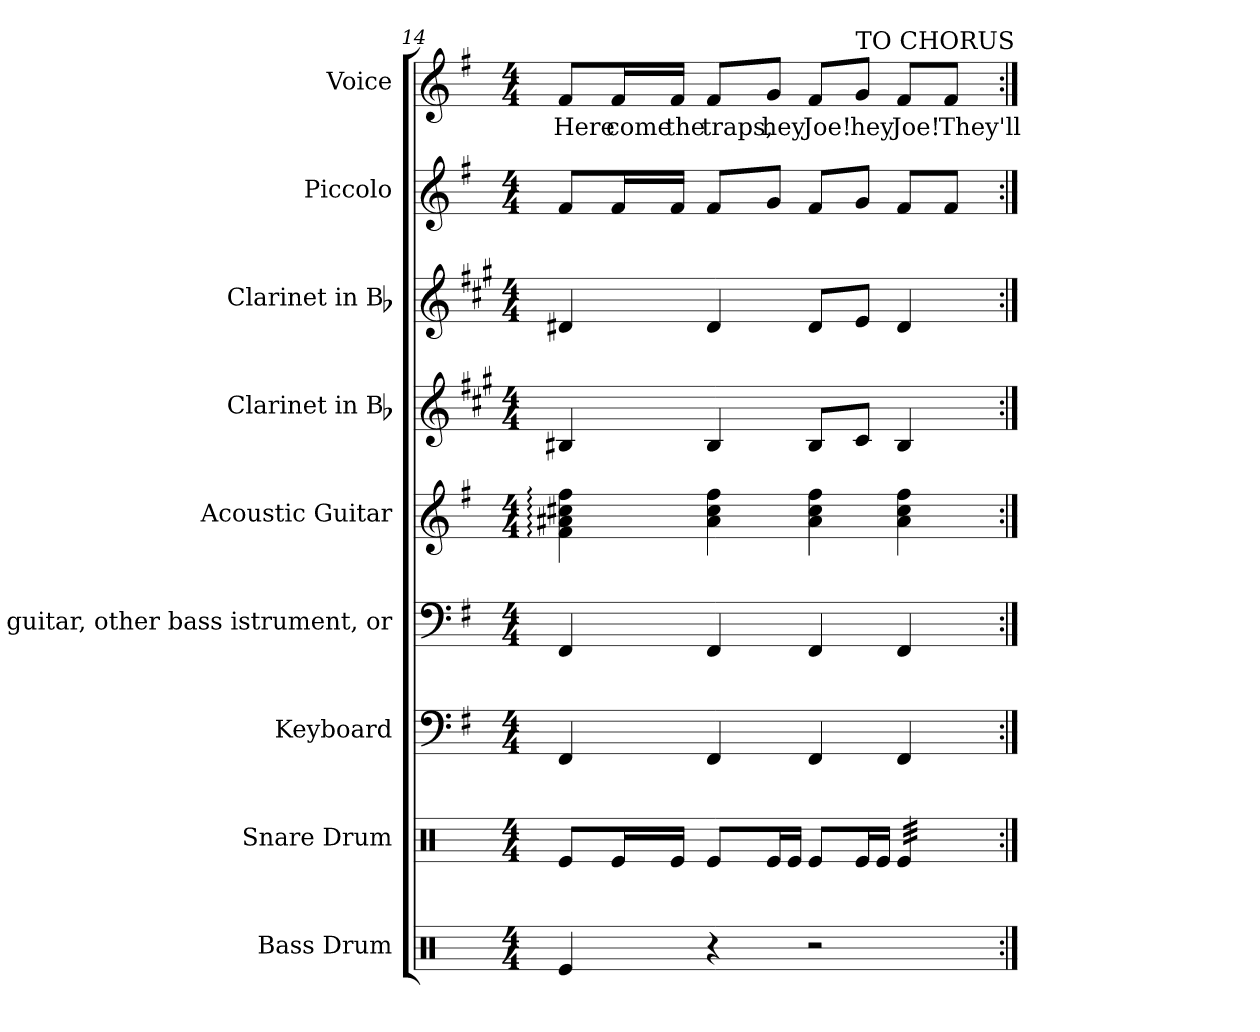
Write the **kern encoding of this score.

**kern	**kern	**kern	**kern	**kern	**kern	**kern	**kern	**kern	**text
*part9	*part8	*part7	*part6	*part5	*part4	*part3	*part2	*part1	*part1
*staff9	*staff8	*staff7	*staff6	*staff5	*staff4	*staff3	*staff2	*staff1	*staff1
*I"Bass Drum	*I"Snare Drum	*I"Keyboard	*I"Bass guitar, other bass istrument,   or	*I"Acoustic Guitar	*I"Clarinet in Bb	*I"Clarinet in Bb	*I"Piccolo	*I"Voice	*
*I'B. D.	*I'S. D.	*I'Kbd.	*I'Bass	*I'A. Gtr.	*I'Cl.	*I'Cl.	*I'Picc.	*I'Voice	*
!!LO:LB:g=z
*clefX	*clefX	*clefF4	*clefF4	*clefG2	*clefG2	*clefG2	*clefG2	*clefG2	*
*	*	*	*ITrd7c12	*ITrd7c12	*ITrd1c2	*ITrd1c2	*ITrd-7c-12	*	*
*k[]	*k[]	*k[f#]	*k[f#]	*k[f#]	*k[f#]	*k[f#]	*k[f#]	*k[f#]	*
*C:	*C:	*G:	*G:	*G:	*G:	*G:	*G:	*G:	*
*M4/4	*M4/4	*M4/4	*M4/4	*M4/4	*M4/4	*M4/4	*M4/4	*M4/4	*
=14	=14	=14	=14	=14	=14	=14	=14	=14	=14
!	!	!	!	!	!	!	!	!	!LO:LY:b:color=#000000
4Rei/	8Rei/L	4FF#i/	4FFF#i/	4F#i\: 4A#Xi: 4c#Xi: 4f#i:	4A#Xi/	4c#Xi/	8ff#i/L	8f#i/L	Here
!	!	!	!	!	!	!	!	!	!LO:LY:b:color=#000000
.	16Rei/L	.	.	.	.	.	16ff#i/L	16f#i/L	come
!	!	!	!	!	!	!	!	!	!LO:LY:b:color=#000000
.	16Rei/JJ	.	.	.	.	.	16ff#i/JJ	16f#i/JJ	the
!	!	!	!	!	!	!	!	!	!LO:LY:b:color=#000000
4r	8Rei/L	4FF#i/	4FFF#i/	4A#i\ 4c#i 4f#i	4A#i/	4c#i/	8ff#i/L	8f#i/L	traps,
!	!	!	!	!	!	!	!	!	!LO:LY:b:color=#000000
.	16Rei/L	.	.	.	.	.	8ggi/J	8gi/J	hey
.	16Rei/JJ	.	.	.	.	.	.	.	.
!	!	!	!	!	!	!	!	!	!LO:LY:b:color=#000000
2r	8Rei/L	4FF#i/	4FFF#i/	4A#i\ 4c#i 4f#i	8A#i/L	8c#i/L	8ff#i/L	8f#i/L	Joe!
!	!	!	!	!	!	!	!	!LO:TX:a:t=TO CHORUS	!
!	!	!	!	!	!	!	!	!	!LO:LY:b:color=#000000
.	16Rei/L	.	.	.	8Bi/J	8di/J	8ggi/J	8gi/J	hey
.	16Rei/JJ	.	.	.	.	.	.	.	.
!	!	!	!	!	!	!	!	!	!LO:LY:b:color=#000000
*	*tremolo	*	*	*	*	*	*	*	*
.	32Rei/LLL	4FF#i/	4FFF#i/	4A#i\ 4c#i 4f#i	4A#i/	4c#i/	8ff#i/L	8f#i/L	Joe!
.	32Rei/	.	.	.	.	.	.	.	.
.	32Rei/	.	.	.	.	.	.	.	.
.	32Rei/	.	.	.	.	.	.	.	.
!	!	!	!	!	!	!	!	!	!LO:LY:b:color=#000000
.	32Rei/	.	.	.	.	.	8ff#i/J	8f#i/J	They'll
.	32Rei/	.	.	.	.	.	.	.	.
.	32Rei/	.	.	.	.	.	.	.	.
.	32Rei/JJJ	.	.	.	.	.	.	.	.
*	*Xtremolo	*	*	*	*	*	*	*	*
=:|!	=:|!	=:|!	=:|!	=:|!	=:|!	=:|!	=:|!	=:|!	=:|!
*-	*-	*-	*-	*-	*-	*-	*-	*-	*-
